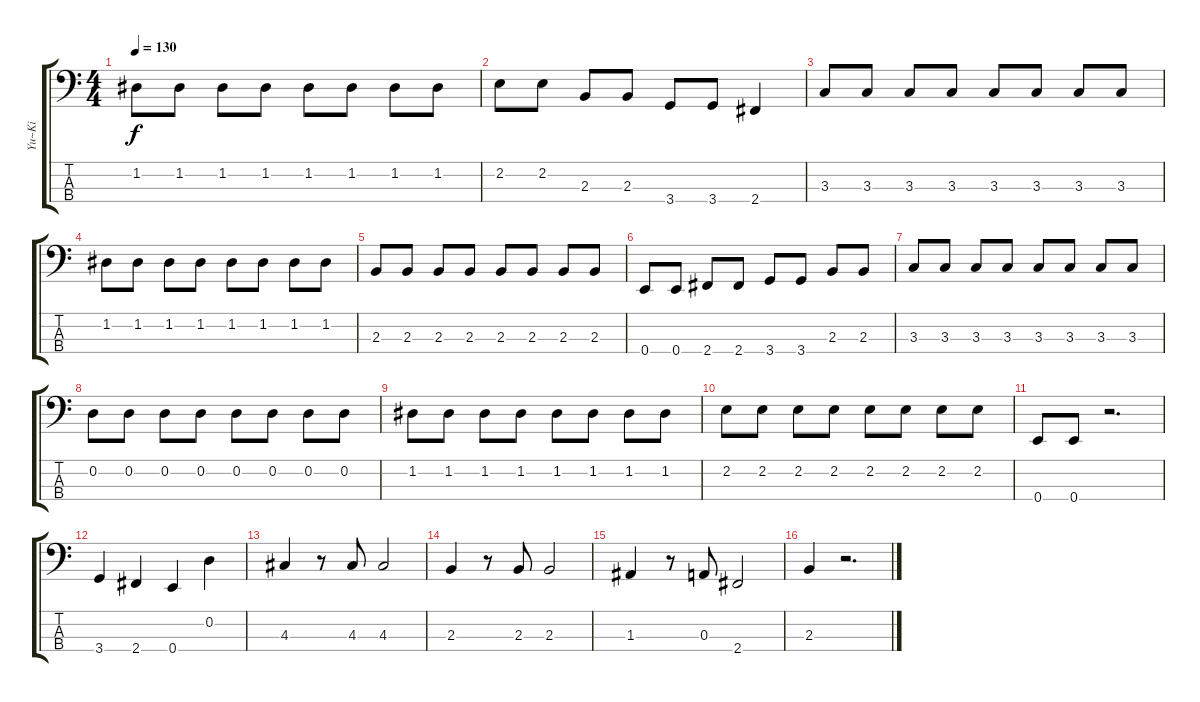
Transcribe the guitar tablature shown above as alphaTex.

\track ("Yu~Ki" "Yu~Ki") {instrument electricbasspick}
\staff {score tabs}
\tuning (G2 D2 A1 E1) {hide}
\ts (4 4)
\tempo 130
\clef f4
\ks c
1.2.8{dy f} 1.2.8 1.2.8 1.2.8 1.2.8 1.2.8 1.2.8 1.2.8 |
2.2.8 2.2.8 2.3.8 2.3.8 3.4.8 3.4.8 2.4.4 |
3.3.8 3.3.8 3.3.8 3.3.8 3.3.8 3.3.8 3.3.8 3.3.8 |
1.2.8 1.2.8 1.2.8 1.2.8 1.2.8 1.2.8 1.2.8 1.2.8 |
2.3.8 2.3.8 2.3.8 2.3.8 2.3.8 2.3.8 2.3.8 2.3.8 |
0.4.8 0.4.8 2.4.8 2.4.8 3.4.8 3.4.8 2.3.8 2.3.8 |
3.3.8 3.3.8 3.3.8 3.3.8 3.3.8 3.3.8 3.3.8 3.3.8 |
0.2.8 0.2.8 0.2.8 0.2.8 0.2.8 0.2.8 0.2.8 0.2.8 |
1.2.8 1.2.8 1.2.8 1.2.8 1.2.8 1.2.8 1.2.8 1.2.8 |
2.2.8 2.2.8 2.2.8 2.2.8 2.2.8 2.2.8 2.2.8 2.2.8 |
0.4.8 0.4.8 r.2{d} |
3.4.4 2.4.4 0.4.4 0.2.4 |
4.3.4 r.8 4.3.8 4.3.2 |
2.3.4 r.8 2.3.8 2.3.2 |
1.3.4 r.8 0.3.8 2.4.2 |
2.3.4 r.2{d}
